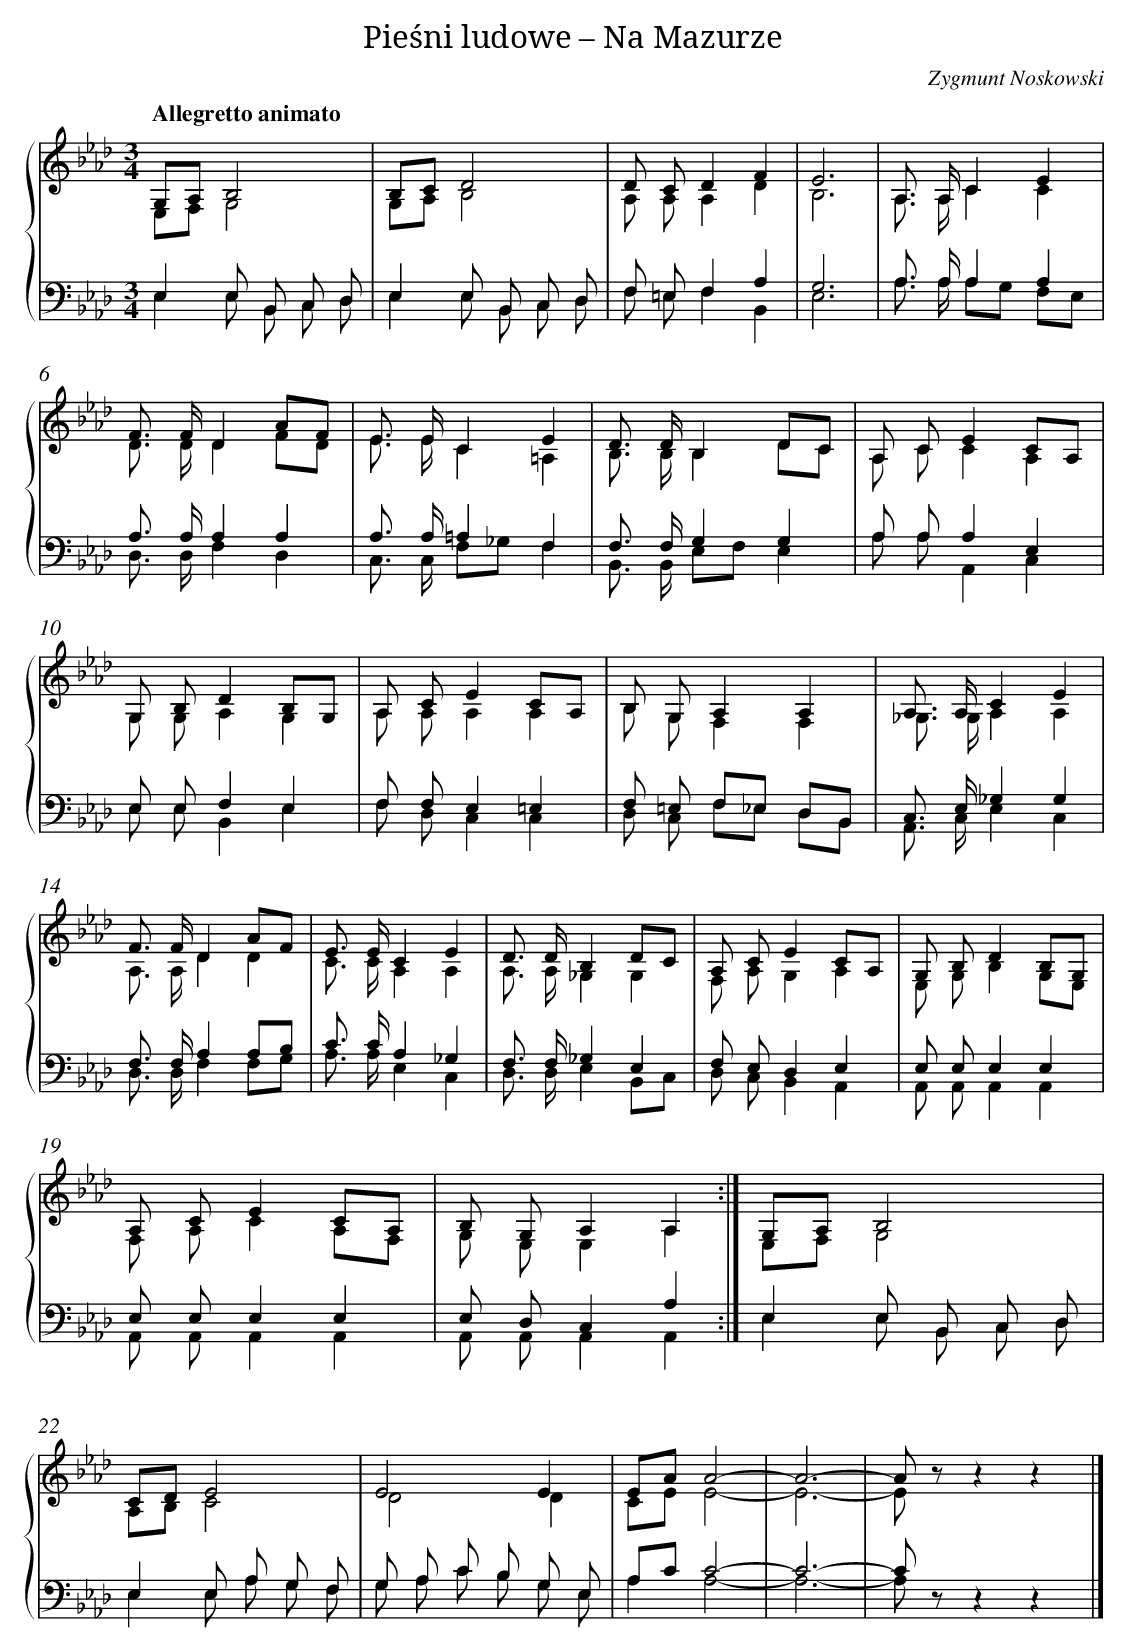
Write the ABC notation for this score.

X:1
T: Pieśni ludowe – Na Mazurze
C: Zygmunt Noskowski
L: 1/8
M: 3/4
Q: "Allegretto animato"
%%staves {1 2}
V: 1 clef=treble
V: 2 clef=bass
K: Ab
[V:1] G,A,B,4 & E,F,G,4 |
[V:2] E,2E, B,, C, D, & E,2E, B,, C, D, |
[V:1] B,CD4 & G,A,B,4 |
[V:2] E,2E, B,, C, D, & E,2E, B,, C, D, |
[V:1] D CD2F2 & A, A,A,2D2 |
[V:2] F, =E,F,2A,2 & F, =E,F,2B,,2 |
[V:1] E6 & B,6 |
[V:2] G,6 & E,6 |
[V:1] A,> A,C2E2 & A,> A,C2C2 |
[V:2] A,> A,A,2A,2 & A,> A, A,G, F,E, |
[V:1] F> FD2AF & D> DD2FD |
[V:2] A,> A,A,2A,2 & D,> D,F,2D,2 |
[V:1] E> EC2E2 & E> EC2=A,2 |
[V:2] A,> A,=A,2F,2 & C,> C, F,_G,F,2 |
[V:1] D> DB,2DC & B,> B,B,2DC |
[V:2] F,> F,G,2G,2 & B,,> B,, E,F,E,2 |
[V:1] A, CE2CA, & A, CC2A,2 |
[V:2] A, A,A,2E,2 & A, A,A,,2C,2 |
[V:1] G, B,D2B,G, & G, G,A,2G,2 |
[V:2] E, E,F,2E,2 & E, E,B,,2E,2 |
[V:1] A, CE2CA, & A, A,A,2A,2 |
[V:2] F, F,E,2=E,2 & F, D,C,2C,2 |
[V:1] B, G,A,2A,2 & B, G,F,2F,2 |
[V:2] F, =E, F,_E, D,B,, & D, C, F,_E, D,B,, |
[V:1] A,> A,C2E2 & _G,> G,A,2A,2 |
[V:2] C,> E,_G,2G,2 & A,,> C,E,2C,2 |
[V:1] F> FD2AF & A,> A,D2D2 |
[V:2] F,> F,A,2A,B, & D,> D,F,2F,G, |
[V:1] E> EC2E2 & C> CA,2A,2 |
[V:2] C> CA,2_G,2 & A,> A,E,2C,2 |
[V:1] D> DB,2DC & A,> A,_G,2G,2 |
[V:2] F,> F,_G,2E,2 & D,> D,E,2B,,C, |
[V:1] A, CE2CA, & F, A,G,2A,2 |
[V:2] F, E,D,2E,2 & D, C,B,,2A,,2 |
[V:1] G, B,D2B,G, & E, G,B,2G,E, |
[V:2] E, E,E,2E,2 & A,, A,,A,,2A,,2 |
[V:1] A, CE2CA, & F, A,C2A,F, |
[V:2] E, E,E,2E,2 & A,, A,,A,,2A,,2 |
[V:1] B, G,A,2A,2 & G, E,E,2A,2 :|]
[V:2] E, D,C,2A,2 & A,, A,,A,,2A,,2 :|]
[V:1] G,A,B,4 & E,F,G,4 |
[V:2] E,2E, B,, C, D, & E,2E, B,, C, D, |
[V:1] CDE4 & A,B,C4 |
[V:2] E,2E, A, G, F, & E,2E, A, G, F, |
[V:1] E4E2 & D4D2 |
[V:2] G, A, C B, G, E, & G, A, C B, G, E, |
[V:1] EAA4- & CEE4- |
[V:2] A,CC4- & A,2A,4- |
[V:1] A6- & E6- |
[V:2] C6- & A,6- |
[V:1] A zz2z2 & Ex4x |]
[V:2] C zz2z2 & A,x4x |]
